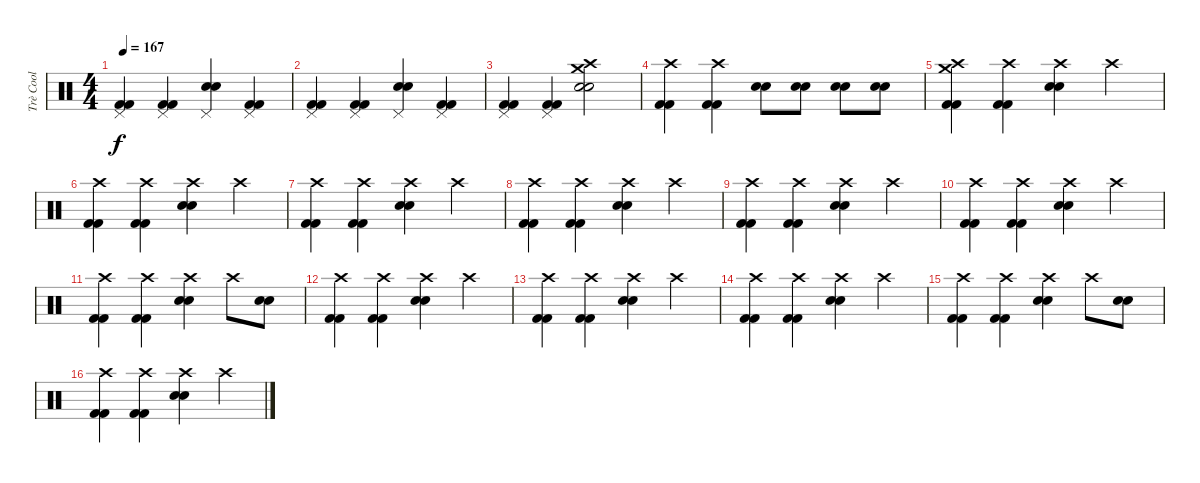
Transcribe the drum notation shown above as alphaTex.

\track ("Trè Cool" "Trè Cool") {instrument percussion}
\staff {score}
\articulation defaults
\ts (4 4)
\tempo 167
\clef neutral
\ks c
("Pedal Hi-Hat (hit)" "Kick (hit) 2" "Kick (hit) 2").4{dy f} ("Pedal Hi-Hat (hit)" "Kick (hit) 2" "Kick (hit) 2").4 ("Pedal Hi-Hat (hit)" "Snare (hit) 2" "Snare (hit) 2").4 ("Pedal Hi-Hat (hit)" "Kick (hit) 2" "Kick (hit) 2").4 |
("Pedal Hi-Hat (hit)" "Kick (hit) 2" "Kick (hit) 2").4 ("Pedal Hi-Hat (hit)" "Kick (hit) 2" "Kick (hit) 2").4 ("Pedal Hi-Hat (hit)" "Snare (hit) 2" "Snare (hit) 2").4 ("Pedal Hi-Hat (hit)" "Kick (hit) 2" "Kick (hit) 2").4 |
("Pedal Hi-Hat (hit)" "Kick (hit) 2" "Kick (hit) 2").4 ("Pedal Hi-Hat (hit)" "Kick (hit) 2" "Kick (hit) 2").4 ("Crash high (hit)" "Crash medium (hit)" "Snare (hit) 2" "Snare (hit) 2").2 |
("Crash high (hit)" "Kick (hit) 2" "Kick (hit) 2").4 ("Crash high (hit)" "Kick (hit) 2" "Kick (hit) 2").4 ("Snare (hit) 2" "Snare (hit) 2").8 ("Snare (hit) 2" "Snare (hit) 2").8 ("Snare (hit) 2" "Snare (hit) 2").8 ("Snare (hit) 2" "Snare (hit) 2").8 |
("Crash medium (hit)" "Crash high (hit)" "Kick (hit) 2" "Kick (hit) 2").4 ("Crash high (hit)" "Kick (hit) 2" "Kick (hit) 2").4 ("Crash high (hit)" "Snare (hit) 2" "Snare (hit) 2").4 "Crash high (hit)".4 |
("Crash high (hit)" "Kick (hit) 2" "Kick (hit) 2").4 ("Crash high (hit)" "Kick (hit) 2" "Kick (hit) 2").4 ("Crash high (hit)" "Snare (hit) 2" "Snare (hit) 2").4 "Crash high (hit)".4 |
("Crash high (hit)" "Kick (hit) 2" "Kick (hit) 2").4 ("Crash high (hit)" "Kick (hit) 2" "Kick (hit) 2").4 ("Crash high (hit)" "Snare (hit) 2" "Snare (hit) 2").4 "Crash high (hit)".4 |
("Crash high (hit)" "Kick (hit) 2" "Kick (hit) 2").4 ("Crash high (hit)" "Kick (hit) 2" "Kick (hit) 2").4 ("Crash high (hit)" "Snare (hit) 2" "Snare (hit) 2").4 "Crash high (hit)".4 |
("Crash high (hit)" "Kick (hit) 2" "Kick (hit) 2").4 ("Crash high (hit)" "Kick (hit) 2" "Kick (hit) 2").4 ("Crash high (hit)" "Snare (hit) 2" "Snare (hit) 2").4 "Crash high (hit)".4 |
("Crash high (hit)" "Kick (hit) 2" "Kick (hit) 2").4 ("Crash high (hit)" "Kick (hit) 2" "Kick (hit) 2").4 ("Crash high (hit)" "Snare (hit) 2" "Snare (hit) 2").4 "Crash high (hit)".4 |
("Crash high (hit)" "Kick (hit) 2" "Kick (hit) 2").4 ("Crash high (hit)" "Kick (hit) 2" "Kick (hit) 2").4 ("Crash high (hit)" "Snare (hit) 2" "Snare (hit) 2").4 "Crash high (hit)".8 ("Snare (hit) 2" "Snare (hit) 2").8 |
("Crash high (hit)" "Kick (hit) 2" "Kick (hit) 2").4 ("Crash high (hit)" "Kick (hit) 2" "Kick (hit) 2").4 ("Crash high (hit)" "Snare (hit) 2" "Snare (hit) 2").4 "Crash high (hit)".4 |
("Crash high (hit)" "Kick (hit) 2" "Kick (hit) 2").4 ("Crash high (hit)" "Kick (hit) 2" "Kick (hit) 2").4 ("Crash high (hit)" "Snare (hit) 2" "Snare (hit) 2").4 "Crash high (hit)".4 |
("Crash high (hit)" "Kick (hit) 2" "Kick (hit) 2").4 ("Crash high (hit)" "Kick (hit) 2" "Kick (hit) 2").4 ("Crash high (hit)" "Snare (hit) 2" "Snare (hit) 2").4 "Crash high (hit)".4 |
("Crash high (hit)" "Kick (hit) 2" "Kick (hit) 2").4 ("Crash high (hit)" "Kick (hit) 2" "Kick (hit) 2").4 ("Crash high (hit)" "Snare (hit) 2" "Snare (hit) 2").4 "Crash high (hit)".8 ("Snare (hit) 2" "Snare (hit) 2").8 |
("Crash high (hit)" "Kick (hit) 2" "Kick (hit) 2").4 ("Crash high (hit)" "Kick (hit) 2" "Kick (hit) 2").4 ("Crash high (hit)" "Snare (hit) 2" "Snare (hit) 2").4 "Crash high (hit)".4
